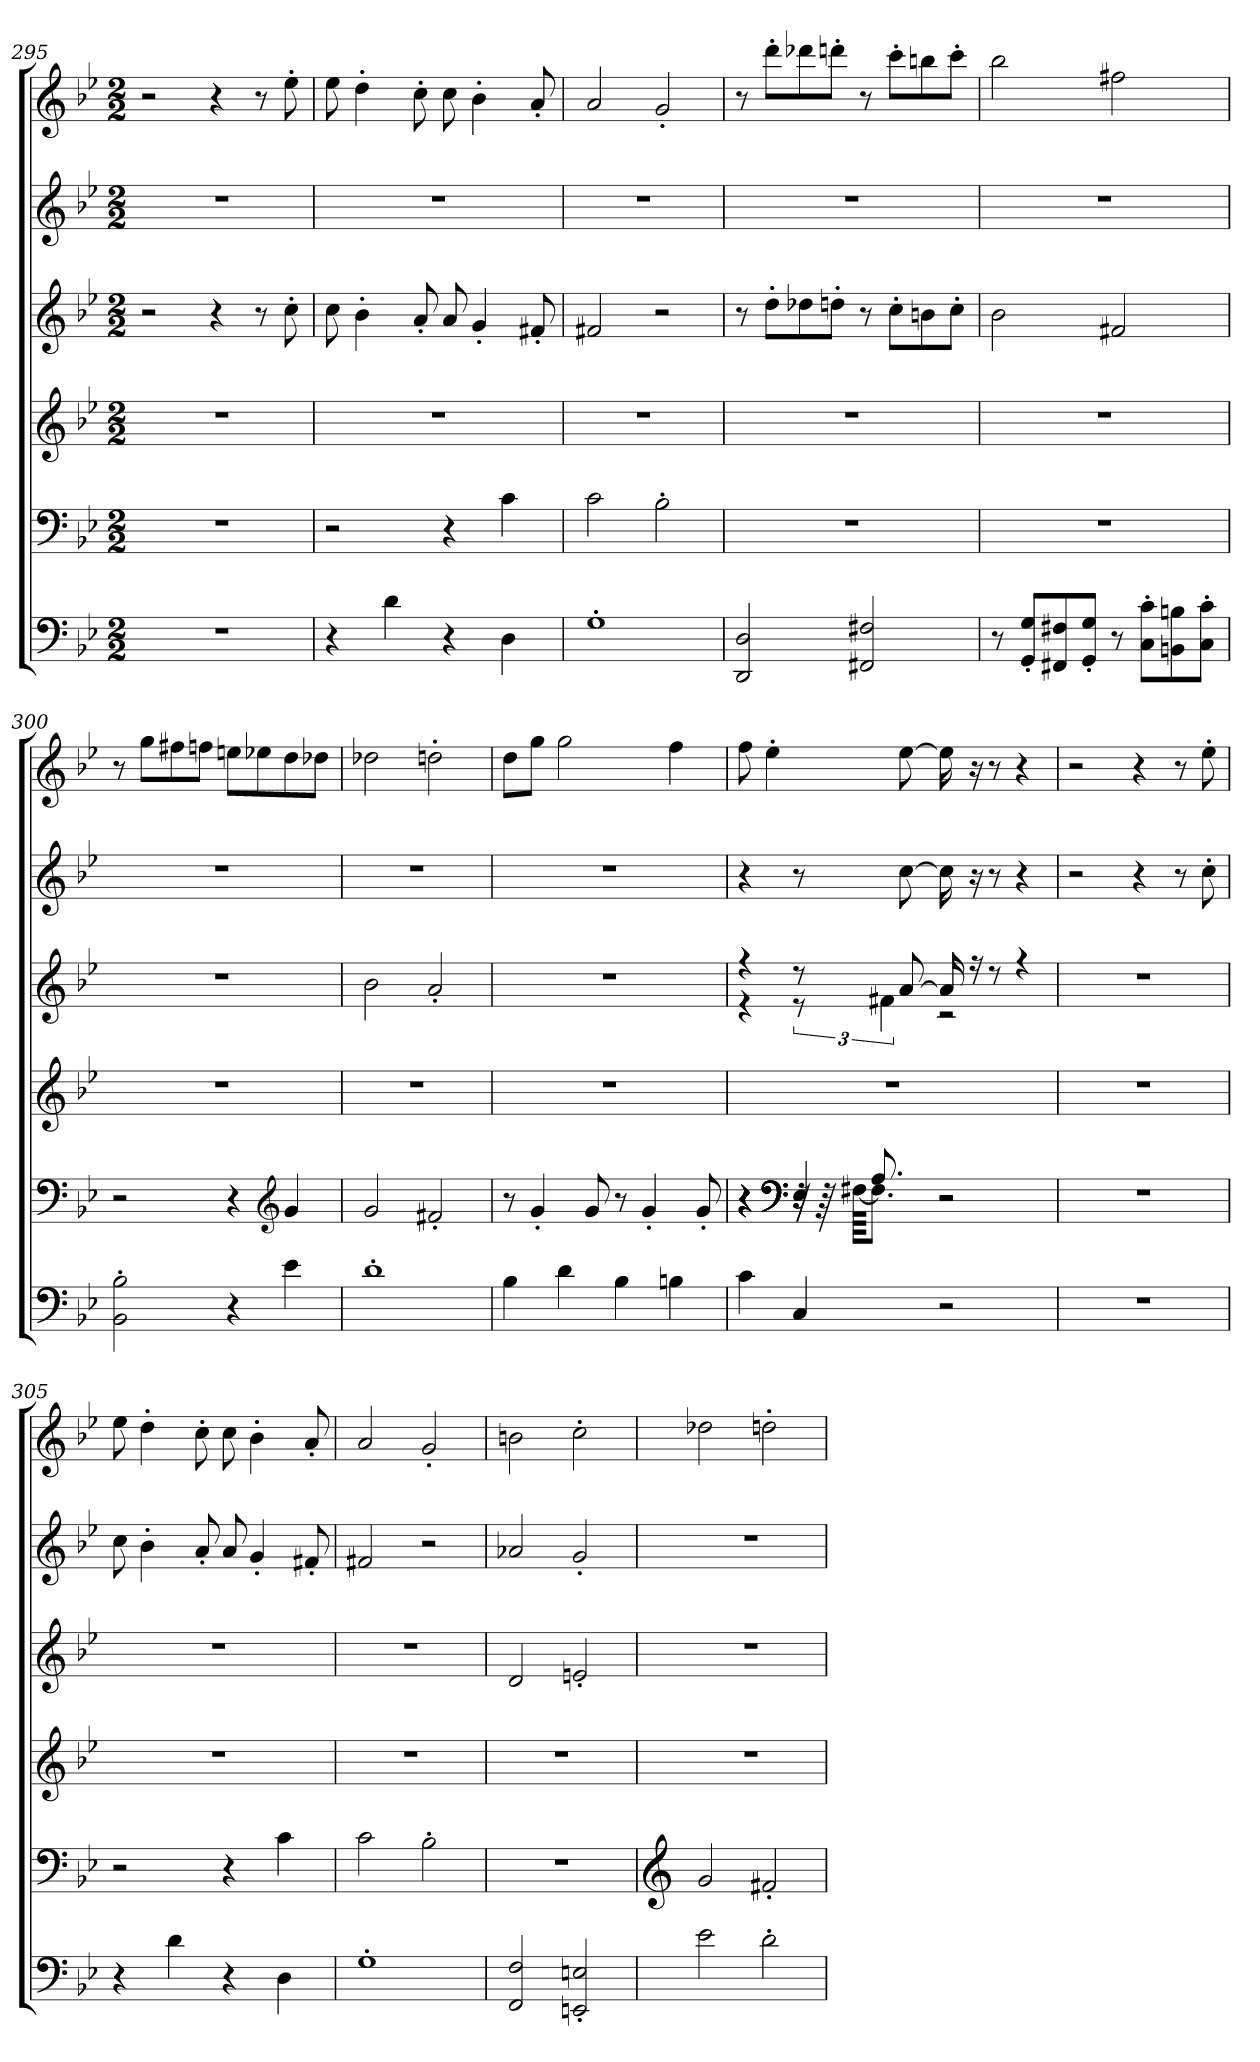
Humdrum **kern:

**kern	**kern	**kern	**kern	**kern	**kern
*part5	*part4	*part3	*part2	*part2	*part1
*staff6	*staff5	*staff4	*staff3	*staff2	*staff1
*clefF4	*clefF4	*clefG2	*clefG2	*clefG2	*clefG2
*k[b-e-]	*k[b-e-]	*k[b-e-]	*k[b-e-]	*k[b-e-]	*k[b-e-]
*M2/2	*M2/2	*M2/2	*M2/2	*M2/2	*M2/2
=295	=295	=295	=295	=295	=295
1r	1r	1r	2r	1r	2r
.	.	.	4r	.	4r
.	.	.	8r	.	8r
*	*	*	*	*	*MM152
.	.	.	8cc'\	.	8ee-'\
=296	=296	=296	=296	=296	=296
4r	2r	1r	8cc\	1r	8ee-\
.	.	.	4b-'\	.	4dd'\
4d\	.	.	.	.	.
.	.	.	8a'/	.	8cc'\
4r	4r	.	8a/	.	8cc\
.	.	.	4g'/	.	4b-'\
4D\	4c\	.	.	.	.
.	.	.	8f#X'/	.	8a'/
=297	=297	=297	=297	=297	=297
*	*	*	*	*	*MM149
1G'	2c\	1r	2f#X/	1r	2a/
.	2B-'\	.	2r	.	2g'/
!!LO:LB:g=z
=298	=298	=298	=298	=298	=298
*	*	*	*	*	*MM152
2DD/ 2D/	1r	1r	8r	1r	8r
.	.	.	8dd'\L	.	8ddd'\L
.	.	.	8dd-X\	.	8ddd-X\
.	.	.	8ddn'\J	.	8dddn'\J
2FF#X/ 2F#X/	.	.	8r	.	8r
.	.	.	8cc'\L	.	8ccc'\L
.	.	.	8bn\	.	8bbn\
.	.	.	8cc'\J	.	8ccc'\J
=299	=299	=299	=299	=299	=299
*	*	*	*	*	*MM152
8r	1r	1r	2b-\	1r	2bb-\
8GG/' 8G/'L	.	.	.	.	.
8FF#X/ 8F#X/	.	.	.	.	.
8GG/' 8G/'J	.	.	.	.	.
8r	.	.	2f#X/	.	2ff#X\
8C\' 8c\'L	.	.	.	.	.
8BBn\ 8Bn\	.	.	.	.	.
8C\' 8c\'J	.	.	.	.	.
=300	=300	=300	=300	=300	=300
2BB-\' 2B-\'	2r	1r	1r	1r	8r
.	.	.	.	.	8gg\L
.	.	.	.	.	8ff#X\
.	.	.	.	.	8ffn\J
4r	4r	.	.	.	8een\L
.	.	.	.	.	8ee-X\
*	*clefG2	*	*	*	*
4e-\	4g/	.	.	.	8dd\
.	.	.	.	.	8dd-X\J
=301	=301	=301	=301	=301	=301
1d'	2g/	1r	2b-\	1r	2dd-X\
*	*	*	*	*	*MM149
.	2f#X'/	.	2a'/	.	2ddn'\
!!LO:PB:g=z
=302	=302	=302	=302	=302	=302
*	*	*	*	*	*MM152
4B-\	8r	1r	1r	1r	8dd\L
.	4g'/	.	.	.	8gg\J
4d\	.	.	.	.	2gg\
.	8g/	.	.	.	.
4B-\	8r	.	.	.	.
.	4g'/	.	.	.	.
4Bn\	.	.	.	.	4ff\
.	8g'/	.	.	.	.
=303	=303	=303	=303	=303	=303
*	*^	*	*^	*	*
*	*	*^	*	*	*	*	*
4c\	4r	4r	4r	1r	4r	4r	4r	8ff\
.	.	.	.	.	.	.	.	4ee-'\
*	*clefF4	*	*	*	*	*	*	*
4C/	16r	32r	4E-/	.	8r	12r	8r	.
.	.	64r	.	.	.	.	.	.
.	.	[64F#X\KKKL	.	.	.	.	.	.
.	8.A/	8.F#\J]	.	.	.	.	.	.
.	.	.	.	.	.	6f#X\	.	.
.	.	.	.	.	[8a/	.	[8cc\	[8ee-\
2r	2r	2r	2r	.	16a/]	2r	16cc\]	16ee-\]
.	.	.	.	.	16r	.	16r	16r
.	.	.	.	.	8r	.	8r	8r
.	.	.	.	.	4r	.	4r	4r
*	*v	*v	*v	*	*v	*v	*	*
=304	=304	=304	=304	=304	=304
1r	1r	1r	1r	2r	2r
.	.	.	.	4r	4r
.	.	.	.	8r	8r
*	*	*	*	*	*MM152
.	.	.	.	8cc'\	8ee-'\
=305	=305	=305	=305	=305	=305
4r	2r	1r	1r	8cc\	8ee-\
.	.	.	.	4b-'\	4dd'\
4d\	.	.	.	.	.
.	.	.	.	8a'/	8cc'\
4r	4r	.	.	8a/	8cc\
.	.	.	.	4g'/	4b-'\
4D\	4c\	.	.	.	.
.	.	.	.	8f#X'/	8a'/
=306	=306	=306	=306	=306	=306
*	*	*	*	*	*MM149
1G'	2c\	1r	1r	2f#X/	2a/
.	2B-'\	.	.	2r	2g'/
!!LO:LB:g=z
=307	=307	=307	=307	=307	=307
*	*	*	*	*	*MM152
2FF/ 2F/	1r	1r	2d/	2a-X/	2bn\
2EEn/' 2En/'	.	.	2en'/	2g'/	2cc'\
=308	=308	=308	=308	=308	=308
*	*clefG2	*	*	*	*
*	*	*	*	*	*MM150
2e-\	2g/	1r	1r	1r	2dd-X\
2d'\	2f#X'/	.	.	.	2ddn'\
=	=	=	=	=	=
*-	*-	*-	*-	*-	*-
